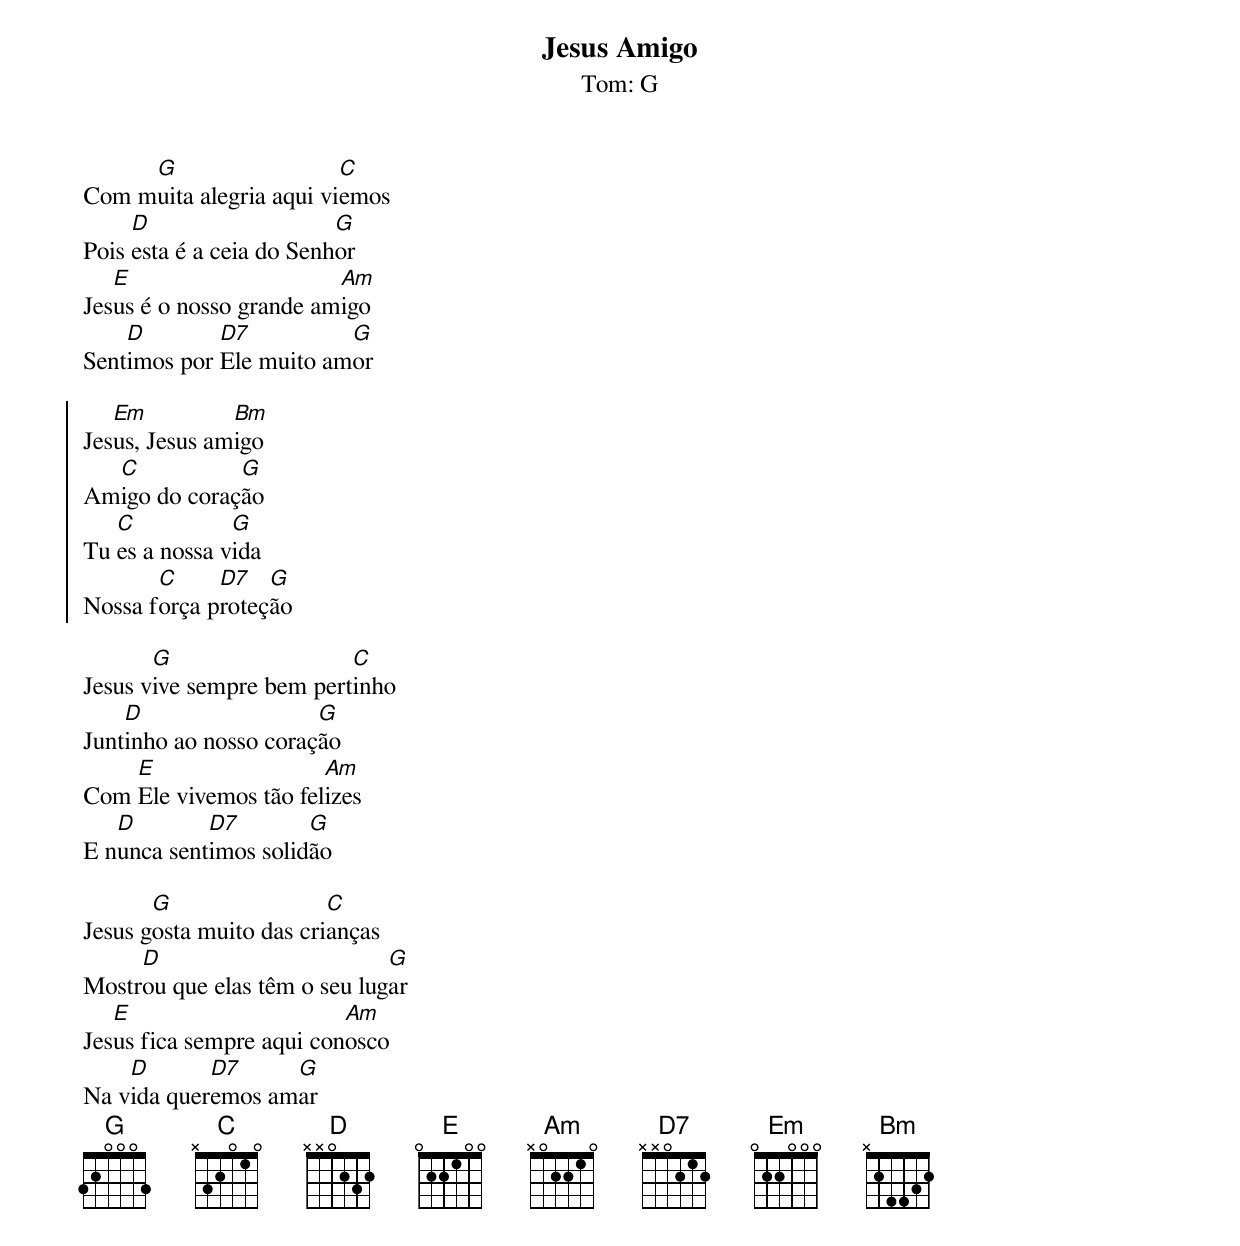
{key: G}
{title: Jesus Amigo}
{subtitle:Tom: %{key}}
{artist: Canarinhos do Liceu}
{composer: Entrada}

{start_of_verse}
Com m[G]uita alegria aqui vi[C]emos
Pois [D]esta é a ceia do Senh[G]or
Jes[E]us é o nosso grande am[Am]igo
Sent[D]imos por [D7]Ele muito am[G]or
{end_of_verse}

{start_of_chorus}
Jes[Em]us, Jesus am[Bm]igo
Am[C]igo do coraç[G]ão
Tu [C]es a nossa v[G]ida
Nossa f[C]orça p[D7]roteç[G]ão
{end_of_chorus}

{start_of_verse}
Jesus v[G]ive sempre bem pert[C]inho
Junt[D]inho ao nosso coraç[G]ão
Com [E]Ele vivemos tão fel[Am]izes
E n[D]unca sent[D7]imos solid[G]ão
{end_of_verse}

{start_of_verse}
Jesus g[G]osta muito das cri[C]anças
Mostr[D]ou que elas têm o seu lug[G]ar
Jes[E]us fica sempre aqui con[Am]osco
Na v[D]ida quer[D7]emos am[G]ar
{end_of_verse}
